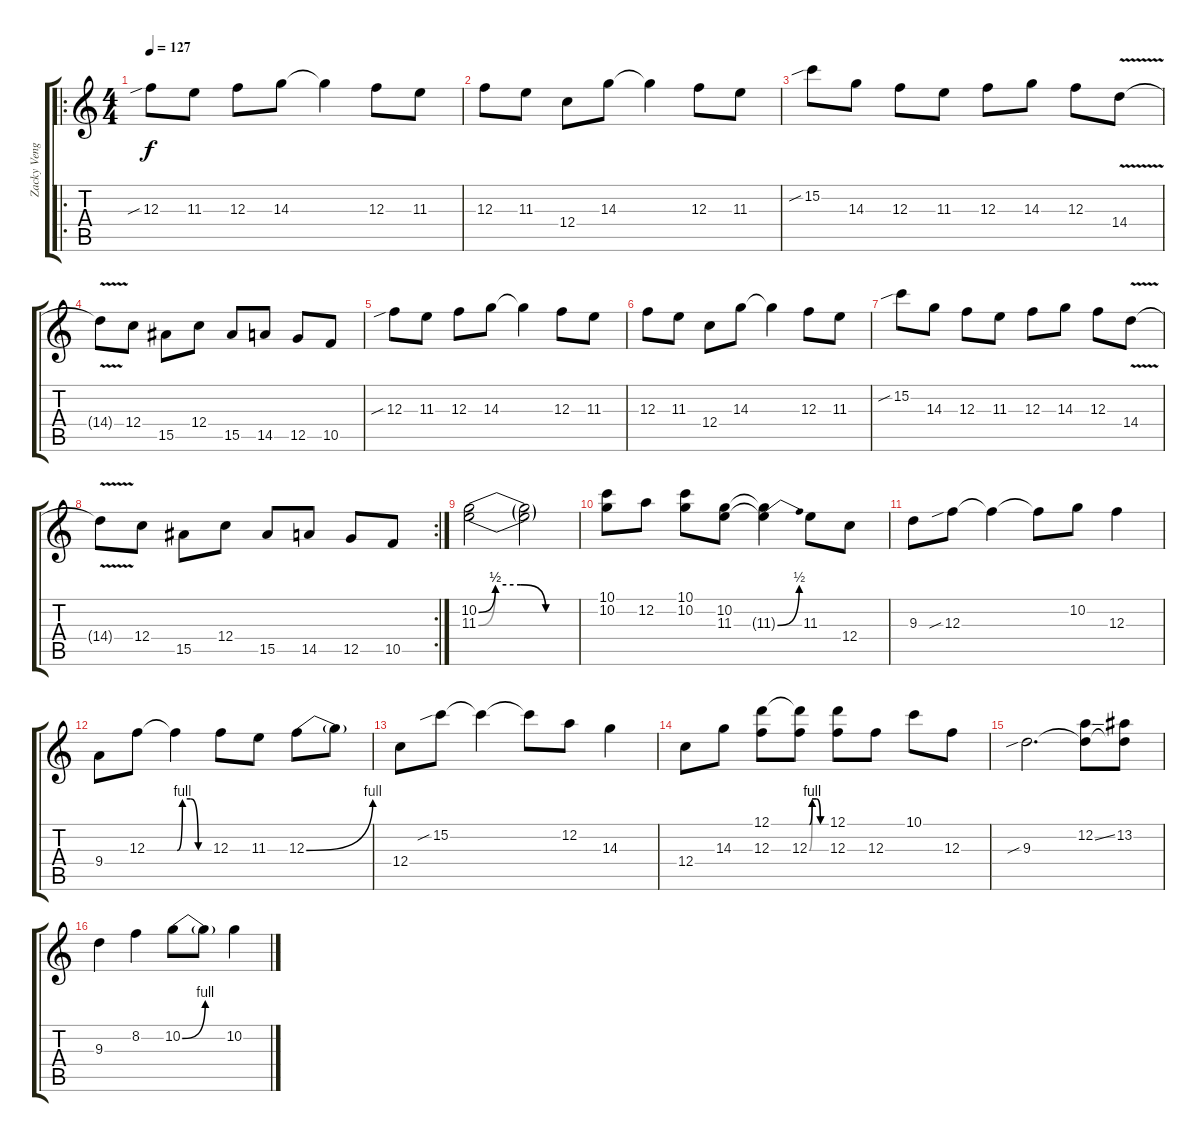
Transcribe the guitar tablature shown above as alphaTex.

\track ("Zacky Vengeance" "Zacky Veng") {instrument distortionguitar}
\staff {score tabs}
\tuning (D4 A3 F3 C3 G2 C2) {hide}
\ro
\ts (4 4)
\tempo 127
\clef g2
\ks c
12.3{sib}.8{dy f} 11.3.8 12.3.8 14.3.8 14.3{t}.4 12.3.8 11.3.8 |
12.3.8 11.3.8 12.4.8 14.3.8 14.3{t}.4 12.3.8 11.3.8 |
15.2{sib}.8 14.3.8 12.3.8 11.3.8 12.3.8 14.3.8 12.3.8 14.4{v}.8 |
14.4{v t}.8 12.4.8 15.5.8 12.4.8 15.5.8 14.5.8 12.5.8 10.5.8 |
12.3{sib}.8 11.3.8 12.3.8 14.3.8 14.3{t}.4 12.3.8 11.3.8 |
12.3.8 11.3.8 12.4.8 14.3.8 14.3{t}.4 12.3.8 11.3.8 |
15.2{sib}.8 14.3.8 12.3.8 11.3.8 12.3.8 14.3.8 12.3.8 14.4{v}.8 |
\rc 2
14.4{v t}.8 12.4.8 15.5.8 12.4.8 15.5.8 14.5.8 12.5.8 10.5.8 |
(10.2{be (custom 0 0 10 2 25 2 40 0 60 0)} 11.3{be (custom 0 0 10 2 25 2 40 0 60 0)}).2 (10.2{t} 11.3{t}).2 |
(10.1 10.2).8 12.2.8 (10.1 10.2).8 (10.2 11.3).8 (10.2{t} 11.3{be (bend 0 0 60 2) t}).4 11.3.8 12.4.8 |
9.3.8 12.3{sib}.8 12.3{t}.4 12.3{t}.8 10.2.8 12.3.4 |
9.4.8 12.3.8 12.3{be (custom 0 0 10 4 25 4 40 0 60 0) t}.4 12.3.8 11.3.8 12.3{be (bend 0 0 60 4)}.8 12.3{t}.8 |
12.4.8 15.2{sib}.8 15.2{t}.4 15.2{t}.8 12.2.8 14.3.4 |
12.4.8 14.3.8 (12.1 12.3).8 (12.1{be (custom 0 0 10 4 25 4 40 0 60 0) t} 12.3{be (custom 0 0 10 4 25 4 40 0 60 0)}).8 (12.1 12.3).8 12.3.8 10.1.8 12.3.8 |
9.3{sib}.2{d} (12.2{ss} 9.3{t}).8 (13.2 9.3{t}).8 |
9.3.4 8.2.4 10.2{be (bend 0 0 60 4)}.8 10.2{be (hold 40 0 60 0) t}.8 10.2.4
